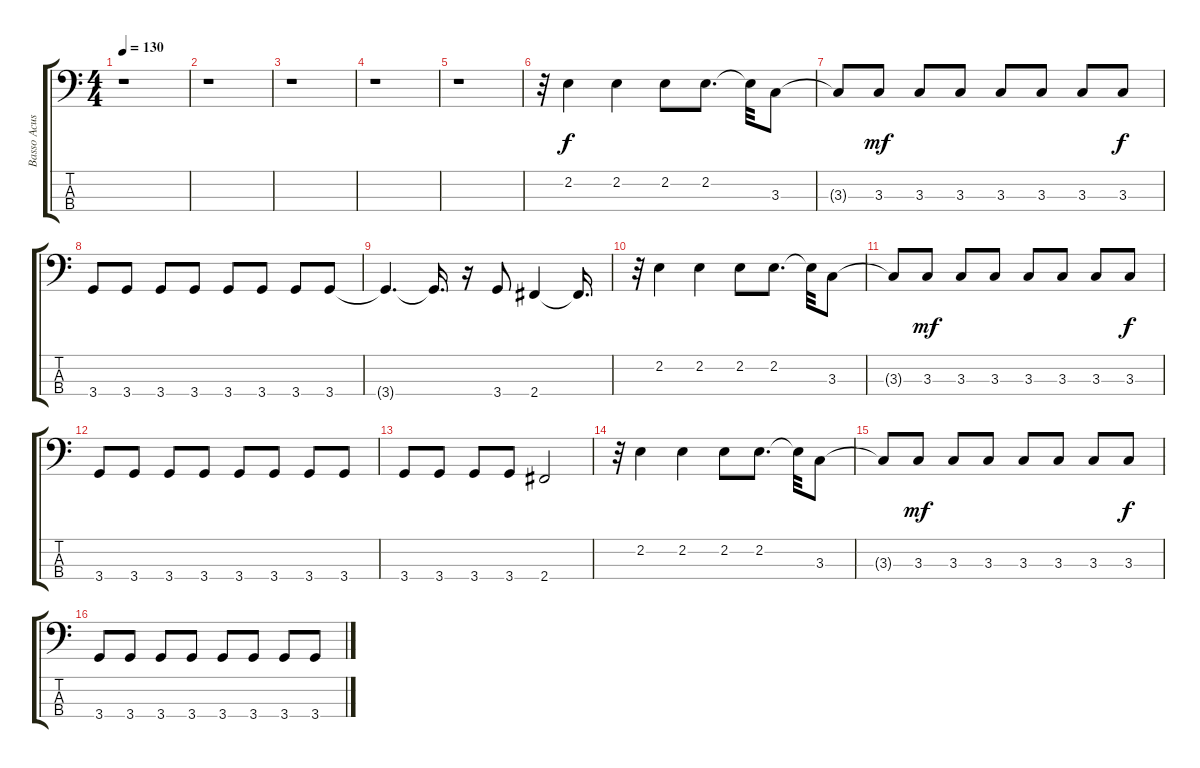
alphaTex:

\track ("Basso Acustico" "Basso Acus") {instrument acousticbass}
\staff {score tabs}
\tuning (G2 D2 A1 E1) {hide}
\ts (4 4)
\tempo 130
\clef f4
\ks c
r.1{dy f} |
r.1 |
r.1 |
r.1 |
r.1 |
r.32 2.2.4 2.2.4 2.2.8 2.2.8{d} 2.2{t}.32 3.3.8 |
3.3{t}.8 3.3.8{dy mf} 3.3.8 3.3.8 3.3.8 3.3.8 3.3.8 3.3.8{dy f} |
3.4.8 3.4.8 3.4.8 3.4.8 3.4.8 3.4.8 3.4.8 3.4.8 |
3.4{t}.4{d} 3.4{t}.16{d} r.16 3.4.8 2.4.4 2.4{t}.16{d} |
r.32 2.2.4 2.2.4 2.2.8 2.2.8{d} 2.2{t}.32 3.3.8 |
3.3{t}.8 3.3.8{dy mf} 3.3.8 3.3.8 3.3.8 3.3.8 3.3.8 3.3.8{dy f} |
3.4.8 3.4.8 3.4.8 3.4.8 3.4.8 3.4.8 3.4.8 3.4.8 |
3.4.8 3.4.8 3.4.8 3.4.8 2.4.2 |
r.32 2.2.4 2.2.4 2.2.8 2.2.8{d} 2.2{t}.32 3.3.8 |
3.3{t}.8 3.3.8{dy mf} 3.3.8 3.3.8 3.3.8 3.3.8 3.3.8 3.3.8{dy f} |
3.4.8 3.4.8 3.4.8 3.4.8 3.4.8 3.4.8 3.4.8 3.4.8
